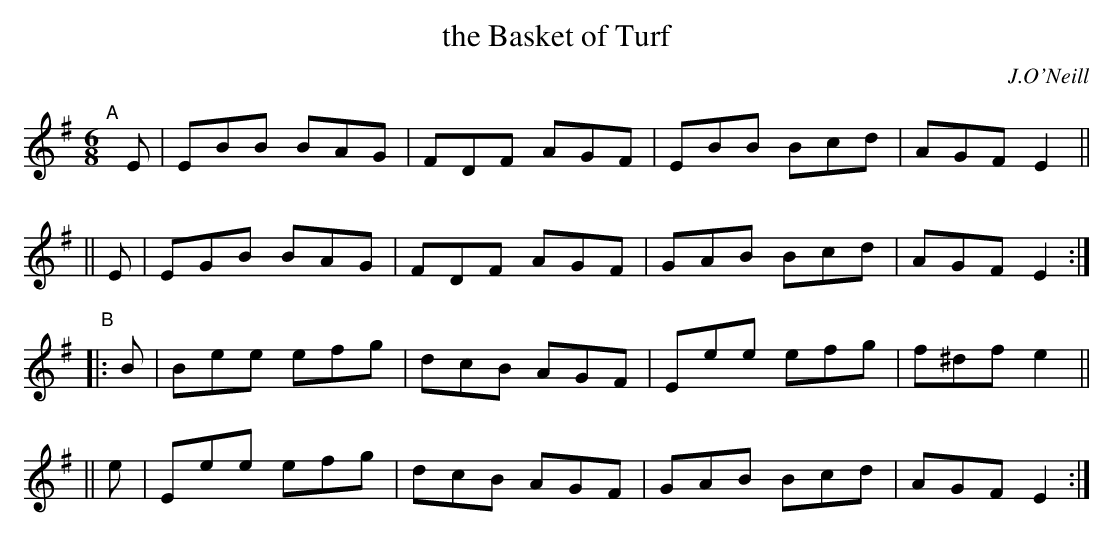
X:1
T: the Basket of Turf
O: J.O'Neill
M: 6/8
L: 1/8
K: Em
"^A"\
[|]E | EBB BAG | FDF AGF | EBB Bcd | AGF E2 ||
|| E | EGB BAG | FDF AGF | GAB Bcd | AGF E2 :|
"^B"\
|: B | Bee efg | dcB AGF | Eee efg | f^df e2 ||
|| e | Eee efg | dcB AGF | GAB Bcd | AGF E2 :|
